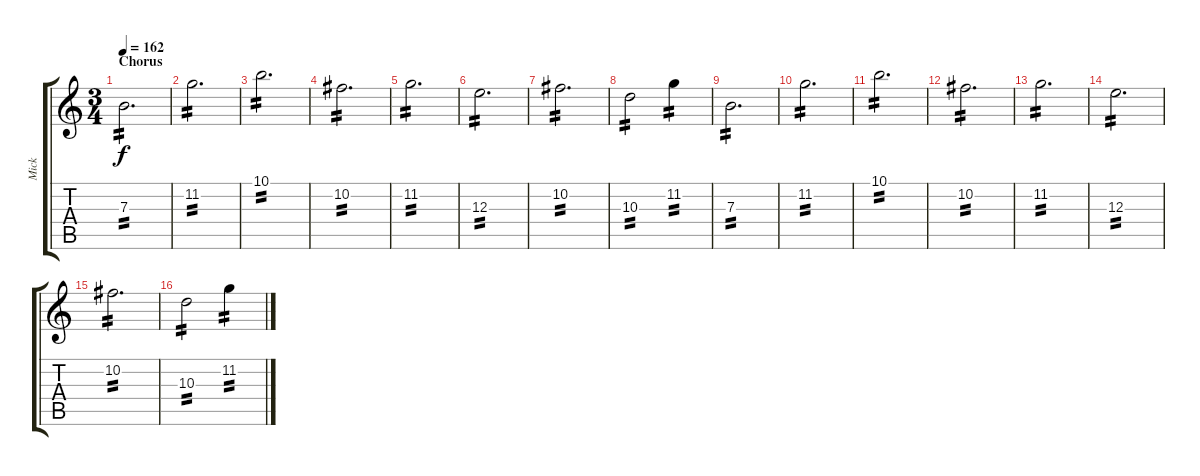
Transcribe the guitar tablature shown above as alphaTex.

\track ("Mick" "Mick") {instrument distortionguitar}
\staff {score tabs}
\tuning (Db4 Ab3 E3 B2 Gb2 B1) {hide}
\ts (3 4)
\section ("" "Chorus")
\tempo 162
\clef g2
\ks c
7.3.2{d tp 2 dy f} |
11.2.2{d tp 2} |
10.1.2{d tp 2} |
10.2.2{d tp 2} |
11.2.2{d tp 2} |
12.3.2{d tp 2} |
10.2.2{d tp 2} |
10.3.2{tp 2} 11.2.4{tp 2} |
7.3.2{d tp 2} |
11.2.2{d tp 2} |
10.1.2{d tp 2} |
10.2.2{d tp 2} |
11.2.2{d tp 2} |
12.3.2{d tp 2} |
10.2.2{d tp 2} |
10.3.2{tp 2} 11.2.4{tp 2}
